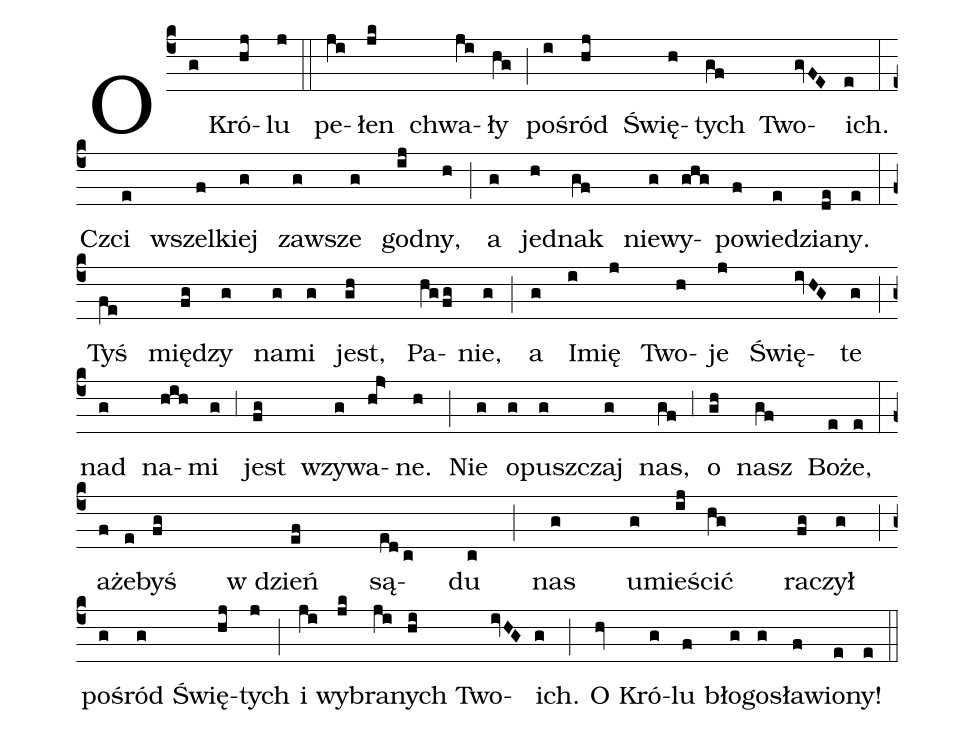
%%
(c4)O(g) Kró(hj)lu(j) (::)

pe(ji)łen(jk) chwa(ji)ły(hg) (;) po(i)śród(hj) Świę(h)tych(gf) Two(gvFE)ich.(e) (:) (z)
Czci(e) wszel(f)kiej(g) za(g)wsze(g) god(ij)ny,(h) (;) a(g) jed(h)nak(gf) nie(g)wy(ghg)po(f)wie(e)dzia(de)ny.(e) (:) (z)
Tyś(fe) mię(fg)dzy(g) na(g)mi(g) jest,(gh) Pa(hgfg)nie,(g) (;) a(g) I(i)mię(j) Two(h)je(j) Świę(ivHG)te(g) (;) (z)
nad(g) na(hih)mi(g) (,3) jest(fg) wzy(g)wa(hj>)ne.(h) (;)
Nie(g) o(g)pusz(g)czaj(g) nas,(gf) (,3) o(gh) nasz(gf)  Bo(e)że,(e) (:) (z)
a(f)że(e)byś(fg) w dzień(ef) są(edc)du(c) (;)
nas(g) u(g)mie(ij)ścić(hg) ra(fg)czył(g) (;) (z)
po(g)śród(g) Świę(hj)tych(j) (;) i(ji) wy(jk)bra(ji)nych(hi) Two(ivHG)ich.(g) (;)
O(hv) Kró(g)lu(f) bło(g)go(g)sła(f)wio(e)ny!(e) (::) (z)
